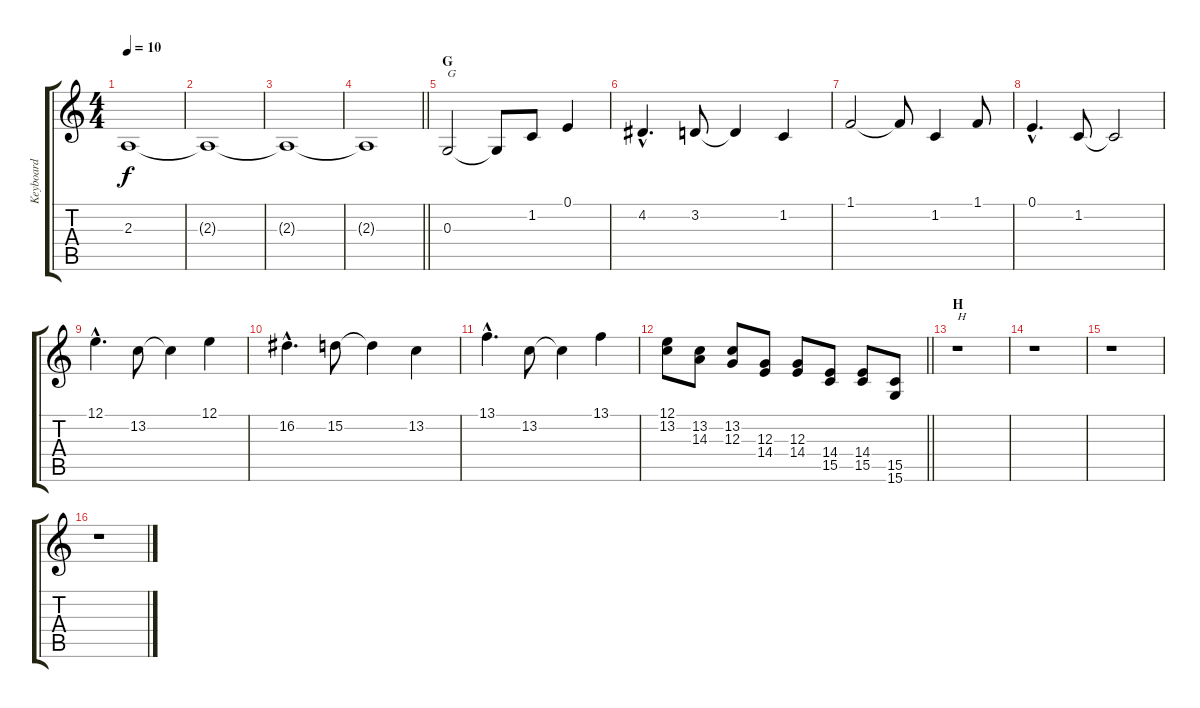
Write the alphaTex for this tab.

\track ("Keyboard" "Keyboard") {instrument synthstrings2}
\staff {score tabs}
\tuning (E4 B3 G3 D3 A2 E2) {hide}
\ts (4 4)
\tempo 10
\clef g2
\ks c
2.3.1{dy f} |
2.3{t}.1 |
2.3{t}.1 |
\barLineRight lightlight
2.3{t}.1 |
\section ("" "G")
0.3.2{txt "G" volume 16} 0.3{t}.8 1.2.8 0.1.4 |
4.2{hac}.4{d} 3.2.8 3.2{t}.4 1.2.4 |
1.1.2 1.1{t}.8 1.2.4 1.1.8 |
0.1{hac}.4{d} 1.2.8 1.2{t}.2 |
12.1{hac}.4{d} 13.2.8 13.2{t}.4 12.1.4 |
16.2{hac}.4{d} 15.2.8 15.2{t}.4 13.2.4 |
13.1{hac}.4{d} 13.2.8 13.2{t}.4 13.1.4 |
\barLineRight lightlight
(12.1 13.2).8 (13.2 14.3).8 (13.2 12.3).8 (12.3 14.4).8 (12.3 14.4).8 (14.4 15.5).8 (14.4 15.5).8 (15.5 15.6).8 |
\section ("" "H")
r.1{txt "H"} |
r.1 |
r.1 |
r.1
